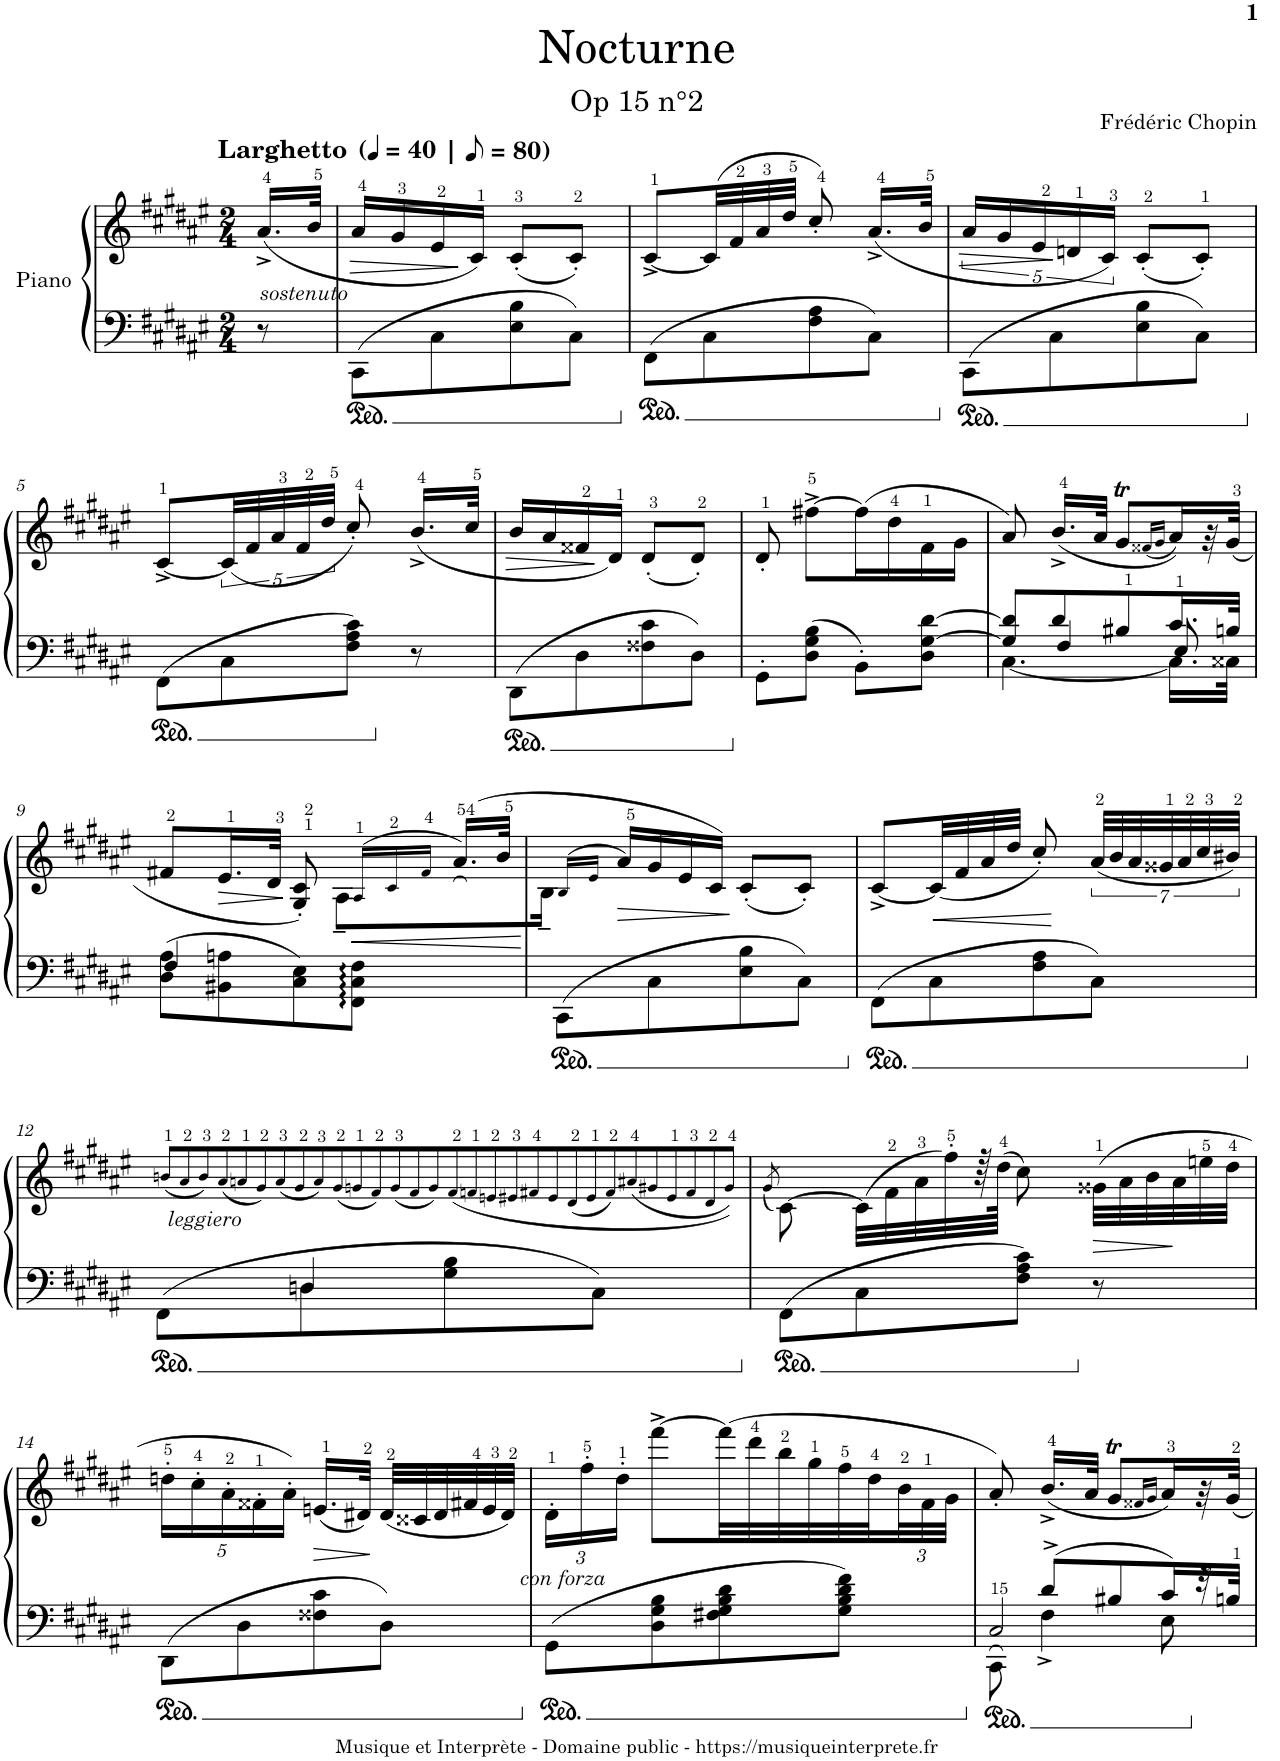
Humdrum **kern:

**kern	**kern	**dynam
*part1	*part1	*part1
*staff2	*staff1	*staff1/2
*I"Piano	*	*
*I'Pno	*	*
*clefF4	*clefG2	*
*k[f#c#g#d#a#e#]	*k[f#c#g#d#a#e#]	*
*M2/4	*M2/4	*
*MM40	*MM40	*
=1	=1	=1
!	!LO:TX:a:B:t=Larghetto	!
!	!LO:TX:a:B:t=(	!
!	!LO:TX:a:B:t=|	!
!	!LO:TX:b:i:t=sostenuto	!
8r	(16.a#^/LL	.
.	32b/JJk	.
=2	=2	=2
!	!	!LO:HP:b
8CC#\L	16a#/LL	>
.	16g#/	.
8C#\	16e#/	.
.	16c#/JJ)	]
8E#\ 8B\	(8c#'/L	.
8C#\J	8c#'/J)	.
=3	=3	=3
8FF#\L	[8c#^/L	.
8C#\	(>32c#/LL]	.
.	32f#/	.
.	32a#/	.
.	32dd#/JJJ	.
8F#\ 8A#\	8cc#'/)	.
8C#\J	(16.a#^/LL	.
.	32b/JJk	.
=4	=4	=4
!	!	!LO:HP:b
8CC#\L	20a#/LL	>
.	20g#/	.
.	20e#/	.
8C#\	.	.
.	20dn/	]
.	20c#/JJ)	.
8E#\ 8B\	(8c#'/L	.
8C#\J	8c#'/J)	.
!!LO:LB:g=z
=5	=5	=5
8FF#\L	[8c#^/L	.
8C#\	(40c#/LL]	.
.	40f#/	.
.	40a#/	.
.	40f#/	.
.	40dd#/JJJ	.
8F#\ 8A#\ 8c#\J	8cc#'/)	.
8r	(16.b^/LL	.
.	32cc#/JJk	.
=6	=6	=6
!	!	!LO:HP:b
8DD#\L	16b/LL	>
.	16a#/	.
8D#\	16f##X/	.
.	16d#/JJ)	]
8F##X\ 8c#\	[8d#'/L	.
8D#\J	8d#'/J]	.
=7	=7	=7
8GG#'\L	8d#'/	.
8D#\ 8G#\ 8B\J	[8ff#X^\L	.
8BB'\L	(16ff#\L]	.
.	16dd#\	.
8D#\ [8G#\ [8d#\J	16f#\	.
.	16g#\JJ	.
=8	=8	=8
*^	*	*
*	*^	*	*
*	*	*^	*	*
8G#/] 8d#/]L	[4.C#\	4.ryy	8ryy	8a#/)	.
8d#/	.	.	4F#/	(16.b^/LL	.
.	.	.	.	32a#/JJk	.
8B#X/	.	.	.	8g#T/L	.
.	.	.	.	(16qf##X/LL	.
.	.	.	.	16qg#/JJ	.
16.c#/L	16.C#\LL]	8E#/	8ryy	16a#/L))	.
.	.	.	.	32r	.
32Bn/JJk	32C##X\JJk	.	.	(32g#/JJJ	.
*	*v	*v	*v	*	*
!!LO:LB:g=z
=9	=9	=9	=9
*	*	*^	*
8D#\ 8A#\L	4F#/	8f#X/L	4.ryy	.
!	!	!	!	!LO:HP:b
8BB#X\ 8An\	.	16.e#/L	.	>
.	.	32d#/JJk	.	.
8C#\ 8E#\	4.ryy	8G#/' 8c#/')	.	]
!	!	!	!	!LO:HP:b
8FF#\ 8C#\ 8F#\J	.	(>20A#!/LL	8A#~\L	<
.	.	20c#!/	.	.
.	.	[40f#!/JJ	.	.
8ryy	.	40ryy	8ryy	.
.	.	(20.a#/LL)	.	.
.	.	40b/JJk	.	.
*v	*v	*	*	*
*	*v	*v	*
.	.	[
=10	=10	=10
*	*^	*
8CC#\L	(>24B!/LL	16B~\Jk	.
.	40f#!/JJ]	.	.
.	.	80%37ryy	.
.	24e#!/JJ	.	.
!	!	!	!LO:HP:b
.	24a#/LL)	.	>
8C#\	.	.	.
.	24g#/	.	.
.	24e#/	.	.
.	24c#/JJ)	.	.
8E#\ 8B\	.	.	.
.	(8c#'/L	.	]
8C#\J	.	.	.
.	8c#'/J)	.	.
40ryy	.	.	.
*	*v	*v	*
=11	=11	=11
8FF#\L	[8c#^/L	.
!	!	!LO:HP:b
8C#\	(32c#/LL]	<
.	32f#/	.
.	32a#/	.
.	32dd#/JJJ	.
8F#\ 8A#\	8cc#'/)	.
8C#\J	(56a#/LLL	[
.	56b/	.
.	56a#/	.
.	56g##X/	.
.	56a#/	.
.	56cc#/	.
.	56b#X/JJJ)	.
!!LO:LB:g=z
=12	=12	=12
*^	*	*
*	*	*Xbrackettup	*
!	!	!LO:TX:b:i:t=leggiero	!
8FF#\L	8ryy	(60bn!/L	.
.	.	60a#!/	.
.	.	60b!/)	.
.	.	(60a#!/	.
.	.	60an!/	.
.	.	60g#!/)	.
.	.	(60a!/	.
.	.	60g#!/	.
8Dn\	4D/	.	.
.	.	60a!/)	.
.	.	(60g#!/	.
.	.	60gn!/	.
.	.	60f#!/)	.
.	.	(60g!/	.
.	.	60f#!/	.
.	.	60g!/)	.
8G#\ 8B\	.	(60f#!/	.
.	.	60fn!/	.
.	.	60en!/	.
.	.	60e#X!/	.
.	.	60f#X!/	.
.	.	60e#!/	.
.	.	(60d#!/	.
.	.	60e#!/	.
8C#\J	8ryy	.	.
.	.	60f#!/)	.
.	.	(60a#X!/	.
.	.	60g#X!/	.
.	.	60e#!/	.
.	.	60f#!/	.
.	.	60d#!/	.
.	.	60g#!/J))	.
*v	*v	*	*
=13	=13	=13
.	(8qg#/	.
8FF#\L	[8c#\)	.
8C#\	(40c#\LLL]	.
.	40f#\	.
.	40a#\	.
.	40ff#'\)	.
.	80r	.
.	(80dd#\JJJJ	.
8F#\ 8A#\ 8c#\J	8cc#\)	.
!	!	!LO:HP:b
8r	(48g##X\LLL	>
.	48a#\	.
.	48b\	.
.	48a#\	]
.	48een\	.
.	48dd#\JJJ	.
!!LO:LB:g=z
=14	=14	=14
8DD#\L	20ddn'\LL	.
.	20cc#'\	.
.	20a#'\	.
8D#\	.	.
.	20f##X'\	.
.	20a#'\JJ)	.
!	!	!LO:HP:b
8F##X\ 8c#\	(16.en/LL	>
.	32d#X/JJk)	.
8D#\J	(48d#/LLL	]
.	48c##X/	.
.	48d#/	.
.	48f#X/	.
.	48e/	.
.	48d#/JJJ)	.
=15	=15	=15
!	!LO:TX:b:i:t=con forza	!
8GG#\L	24d#'\LL	.
.	24ff#'\	.
.	24dd#'\JJ	.
8D#\ 8G#\ 8B\	[8fff#^\L	.
8F#X\ 8G#\ 8B\ 8d#\	(32fff#\LL]	.
.	32ddd#\	.
.	32bb\	.
.	32gg#\	.
8G#\ 8B\ 8d#\ 8f#\J	32ff#\	.
.	32dd#\	.
.	48b\	.
.	48f#\	.
.	48g#\JJJ	.
=16	=16	=16
*^	*	*
*	*^	*	*
8CC#\	2C#</	8ryy	8a#'/)	.
8d#^/L	.	4F#^\	(16.b^/LL	.
.	.	.	32a#/JJk	.
8B#X/	.	.	8g#T/L	.
.	.	.	16qf##X/LL	.
.	.	.	16qg#/JJ	.
16c#/L	.	8E#\	16a#/L)	.
32r	.	.	32r	.
32Bn/JJJ	.	.	32g#/JJJ	.
*v	*v	*v	*	*
=	=	=
*-	*-	*-
